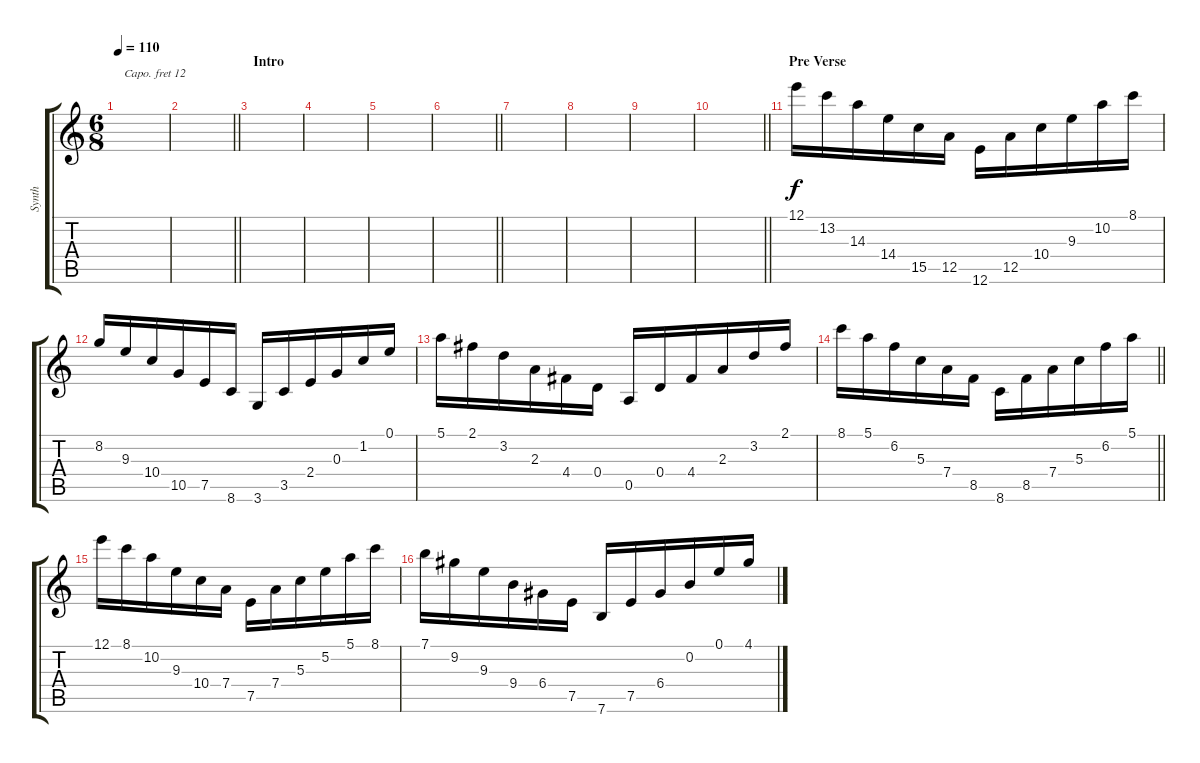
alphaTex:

\track ("Synth" "Synth") {instrument ocarina}
\staff {score tabs}
\capo 12
\tuning (E4 B3 G3 D3 A2 E2) {hide}
\ts (6 8)
\section ("" "")
\tempo 110
\clef g2
\ks c
|
\barLineRight lightlight
|
\section ("" "Intro")
|
|
|
\barLineRight lightlight
|
\section ("" "")
|
|
|
\barLineRight lightlight
|
\section ("" "Pre Verse")
12.1.16 13.2.16 14.3.16 14.4.16 15.5.16 12.5.16 12.6.16 12.5.16 10.4.16 9.3.16 10.2.16 8.1.16 |
8.2.16 9.3.16 10.4.16 10.5.16 7.5.16 8.6.16 3.6.16 3.5.16 2.4.16 0.3.16 1.2.16 0.1.16 |
5.1.16 2.1.16 3.2.16 2.3.16 4.4.16 0.4.16 0.5.16 0.4.16 4.4.16 2.3.16 3.2.16 2.1.16 |
\barLineRight lightlight
8.1.16 5.1.16 6.2.16 5.3.16 7.4.16 8.5.16 8.6.16 8.5.16 7.4.16 5.3.16 6.2.16 5.1.16 |
\section ("" "")
12.1.16 8.1.16 10.2.16 9.3.16 10.4.16 7.4.16 7.5.16 7.4.16 5.3.16 5.2.16 5.1.16 8.1.16 |
7.1.16 9.2.16 9.3.16 9.4.16 6.4.16 7.5.16 7.6.16 7.5.16 6.4.16 0.2.16 0.1.16 4.1.16
